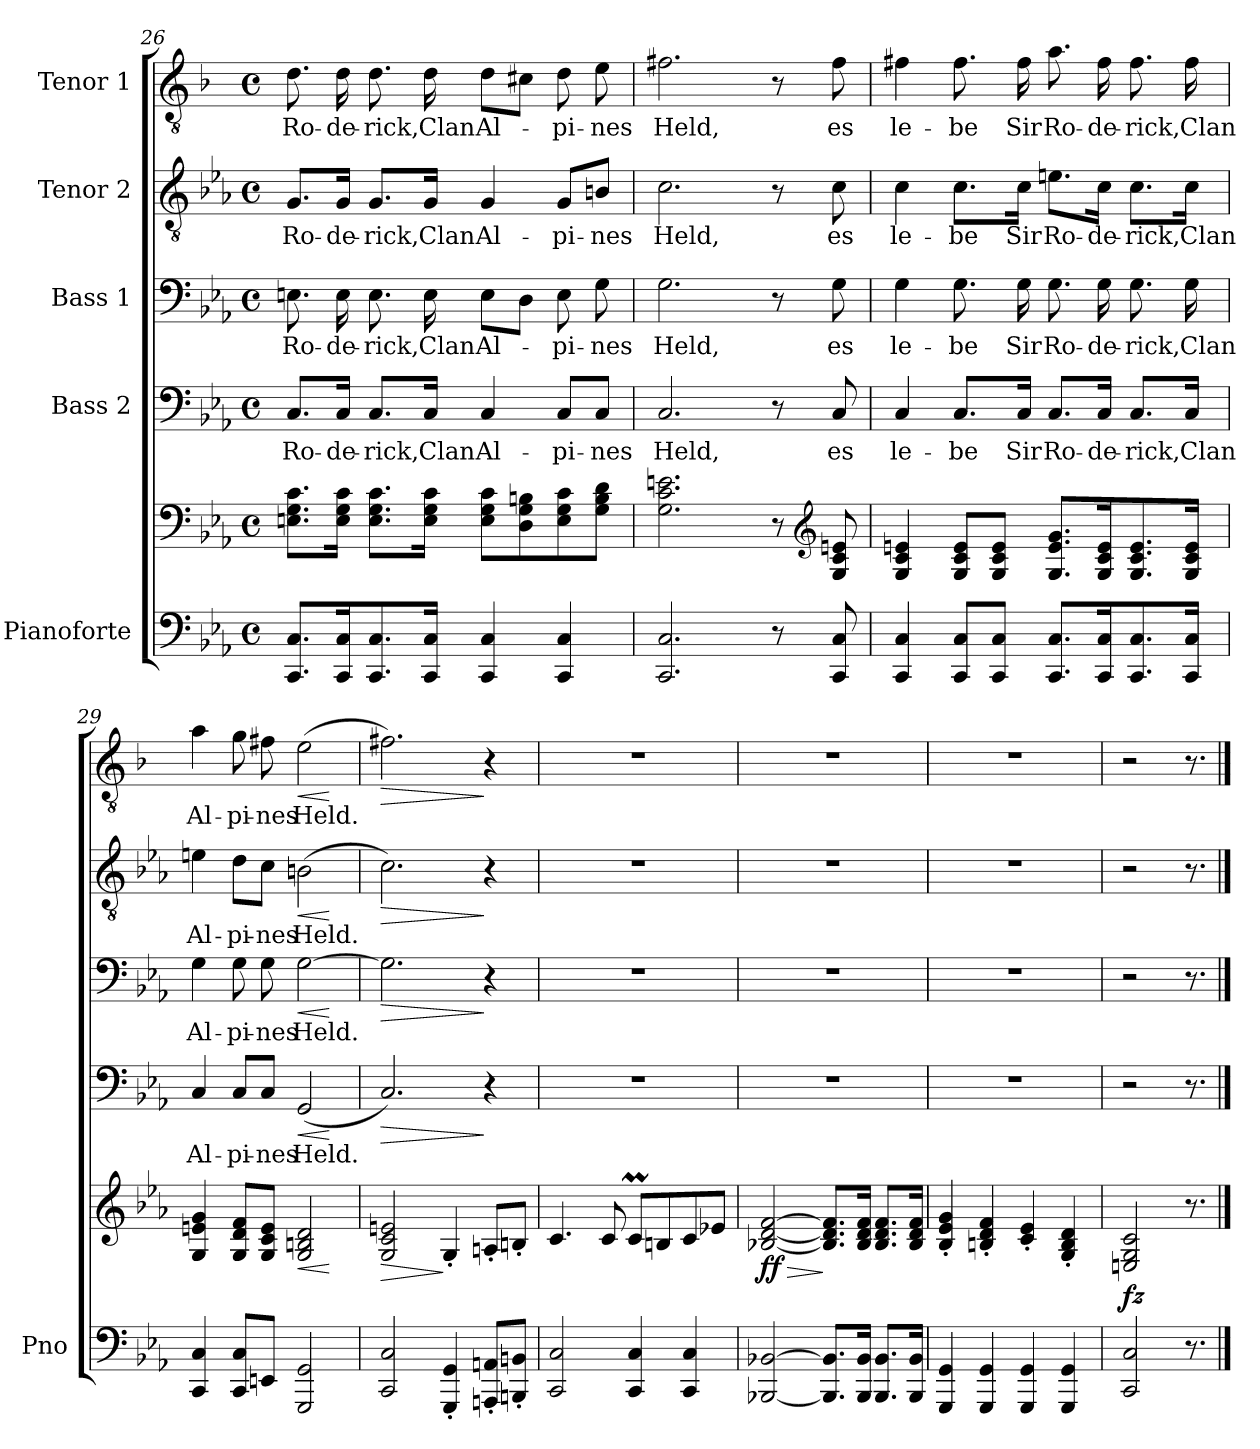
**kern	**kern	**dynam	**kern	**text	**dynam	**kern	**text	**dynam	**kern	**text	**dynam	**kern	**text	**dynam
*part5	*part5	*part5	*part4	*part4	*part4	*part3	*part3	*part3	*part2	*part2	*part2	*part1	*part1	*part1
*staff6	*staff5	*staff5/6	*staff4	*staff4	*staff4	*staff3	*staff3	*staff3	*staff2	*staff2	*staff2	*staff1	*staff1	*staff1
*I"Pianoforte	*	*	*I"Bass 2	*	*	*I"Bass 1	*	*	*I"Tenor 2	*	*	*I"Tenor 1	*	*
*I'Pno	*	*	*	*	*	*	*	*	*	*	*	*	*	*
*clefF4	*clefF4	*	*clefF4	*	*	*clefF4	*	*	*clefGv2	*	*	*clefGv2	*	*
*	*	*	*	*	*	*	*	*	*	*	*	*ITrd1c2	*	*
*k[b-e-a-]	*k[b-e-a-]	*	*k[b-e-a-]	*	*	*k[b-e-a-]	*	*	*k[b-e-a-]	*	*	*k[b-e-a-]	*	*
*M4/4	*M4/4	*	*M4/4	*	*	*M4/4	*	*	*M4/4	*	*	*M4/4	*	*
*met(c)	*met(c)	*	*met(c)	*	*	*met(c)	*	*	*met(c)	*	*	*met(c)	*	*
=26	=26	=26	=26	=26	=26	=26	=26	=26	=26	=26	=26	=26	=26	=26
!	!	!	!	!LO:LY:b	!	!	!LO:LY:b	!	!	!LO:LY:b	!	!	!LO:LY:b	!
8.CC/ 8.C/L	8.En\ 8.G\ 8.c\L	.	8.C/L	Ro-	.	8.En\	Ro-	.	8.G/L	Ro-	.	8.c\	Ro-	.
!	!	!	!	!LO:LY:b	!	!	!LO:LY:b	!	!	!LO:LY:b	!	!	!LO:LY:b	!
16CC/ 16C/K	16E\ 16G\ 16c\Jk	.	16C/Jk	-de-	.	16E\	-de-	.	16G/Jk	-de-	.	16c\	-de-	.
!	!	!	!	!LO:LY:b	!	!	!LO:LY:b	!	!	!LO:LY:b	!	!	!LO:LY:b	!
8.CC/ 8.C/	8.E\ 8.G\ 8.c\L	.	8.C/L	-rick,	.	8.E\	-rick,	.	8.G/L	-rick,	.	8.c\	-rick,	.
!	!	!	!	!LO:LY:b	!	!	!LO:LY:b	!	!	!LO:LY:b	!	!	!LO:LY:b	!
16CC/ 16C/Jk	16E\ 16G\ 16c\Jk	.	16C/Jk	Clan	.	16E\	Clan	.	16G/Jk	Clan	.	16c\	Clan	.
!	!	!	!	!LO:LY:b	!	!	!LO:LY:b	!	!	!LO:LY:b	!	!	!LO:LY:b	!
4CC/ 4C/	8E\ 8G\ 8c\L	.	4C/	Al-	.	8E\L	Al-	.	4G/	Al-	.	8c\L	Al-	.
.	8D\ 8G\ 8Bn\	.	.	.	.	8D\J	.	.	.	.	.	8Bn\J	.	.
!	!	!	!	!LO:LY:b	!	!	!LO:LY:b	!	!	!LO:LY:b	!	!	!LO:LY:b	!
4CC/ 4C/	8E\ 8G\ 8c\	.	8C/L	-pi-	.	8E\	-pi-	.	8G/L	-pi-	.	8c\	-pi-	.
!	!	!	!	!LO:LY:b	!	!	!LO:LY:b	!	!	!LO:LY:b	!	!	!LO:LY:b	!
.	8G\ 8B\ 8d\J	.	8C/J	-nes	.	8G\	-nes	.	8Bn/J	-nes	.	8d\	-nes	.
!!LO:LB:g=z
=27	=27	=27	=27	=27	=27	=27	=27	=27	=27	=27	=27	=27	=27	=27
!	!	!	!	!LO:LY:b	!	!	!LO:LY:b	!	!	!LO:LY:b	!	!	!LO:LY:b	!
2.CC/ 2.C/	2.G\ 2.c\ 2.en\	.	2.C/	Held,	.	2.G\	Held,	.	2.c\	Held,	.	2.en\	Held,	.
8r	8r	.	8r	.	.	8r	.	.	8r	.	.	8r	.	.
*	*clefG2	*	*	*	*	*	*	*	*	*	*	*	*	*
!	!	!	!	!LO:LY:b	!	!	!LO:LY:b	!	!	!LO:LY:b	!	!	!LO:LY:b	!
8CC/ 8C/	8G/ 8c/ 8en/	.	8C/	es	.	8G\	es	.	8c\	es	.	8e\	es	.
=28	=28	=28	=28	=28	=28	=28	=28	=28	=28	=28	=28	=28	=28	=28
!	!	!	!	!LO:LY:b	!	!	!LO:LY:b	!	!	!LO:LY:b	!	!	!LO:LY:b	!
4CC/ 4C/	4G/ 4c/ 4en/	.	4C/	le-	.	4G\	le-	.	4c\	le-	.	4en\	le-	.
!	!	!	!	!LO:LY:b	!	!	!LO:LY:b	!	!	!LO:LY:b	!	!	!LO:LY:b	!
8CC/ 8C/L	8G/ 8c/ 8e/L	.	8.C/L	-be	.	8.G\	-be	.	8.c\L	-be	.	8.e\	-be	.
8CC/ 8C/J	8G/ 8c/ 8e/J	.	.	.	.	.	.	.	.	.	.	.	.	.
!	!	!	!	!LO:LY:b	!	!	!LO:LY:b	!	!	!LO:LY:b	!	!	!LO:LY:b	!
.	.	.	16C/Jk	Sir	.	16G\	Sir	.	16c\Jk	Sir	.	16e\	Sir	.
!	!	!	!	!LO:LY:b	!	!	!LO:LY:b	!	!	!LO:LY:b	!	!	!LO:LY:b	!
8.CC/ 8.C/L	8.G/ 8.e/ 8.g/L	.	8.C/L	Ro-	.	8.G\	Ro-	.	8.en\L	Ro-	.	8.g\	Ro-	.
!	!	!	!	!LO:LY:b	!	!	!LO:LY:b	!	!	!LO:LY:b	!	!	!LO:LY:b	!
16CC/ 16C/K	16G/ 16c/ 16e/K	.	16C/Jk	-de-	.	16G\	-de-	.	16c\Jk	-de-	.	16e\	-de-	.
!	!	!	!	!LO:LY:b	!	!	!LO:LY:b	!	!	!LO:LY:b	!	!	!LO:LY:b	!
8.CC/ 8.C/	8.G/ 8.c/ 8.e/	.	8.C/L	-rick,	.	8.G\	-rick,	.	8.c\L	-rick,	.	8.e\	-rick,	.
!	!	!	!	!LO:LY:b	!	!	!LO:LY:b	!	!	!LO:LY:b	!	!	!LO:LY:b	!
16CC/ 16C/Jk	16G/ 16c/ 16e/Jk	.	16C/Jk	Clan	.	16G\	Clan	.	16c\Jk	Clan	.	16e\	Clan	.
=29	=29	=29	=29	=29	=29	=29	=29	=29	=29	=29	=29	=29	=29	=29
!	!	!	!	!LO:LY:b	!	!	!LO:LY:b	!	!	!LO:LY:b	!	!	!LO:LY:b	!
4CC/ 4C/	4G/ 4en/ 4g/	.	4C/	Al-	.	4G\	Al-	.	4en\	Al-	.	4g\	Al-	.
!	!	!	!	!LO:LY:b	!	!	!LO:LY:b	!	!	!LO:LY:b	!	!	!LO:LY:b	!
8CC/ 8C/L	8G/ 8d/ 8f/L	.	8C/L	-pi-	.	8G\	-pi-	.	8d\L	-pi-	.	8f\	-pi-	.
!	!	!	!	!LO:LY:b	!	!	!LO:LY:b	!	!	!LO:LY:b	!	!	!LO:LY:b	!
8EEn/J	8G/ 8c/ 8e/J	.	8C/J	-nes	.	8G\	-nes	.	8c\J	-nes	.	8en\	-nes	.
!	!	!LO:HP:b	!	!LO:LY:b	!LO:HP:b	!	!LO:LY:b	!LO:HP:b	!	!LO:LY:b	!LO:HP:b	!	!LO:LY:b	!LO:HP:b
2GGG/ 2GG/	2G/ 2Bn/ 2d/	<	(2GG/	Held.	<	[2G\	Held.	<	(2Bn\	Held.	<	(2d\	Held.	<
.	.	[	.	.	[	.	.	[	.	.	[	.	.	[
=30	=30	=30	=30	=30	=30	=30	=30	=30	=30	=30	=30	=30	=30	=30
!	!	!LO:HP:b	!	!	!LO:HP:b	!	!	!LO:HP:b	!	!	!LO:HP:b	!	!	!LO:HP:b
2CC/ 2C/	2G/ 2c/ 2en/	>	2.C/)	.	>	2.G\]	.	>	2.c\)	.	>	2.en\)	.	>
4GGG/'> 4GG/'>	4G'/	]	.	.	.	.	.	.	.	.	.	.	.	.
8AAAn/'> 8AAn/'>L	8An'/L	.	4r	.	]	4r	.	]	4r	.	]	4r	.	]
8BBBn/'> 8BBn/'>J	8Bn'/J	.	.	.	.	.	.	.	.	.	.	.	.	.
=31	=31	=31	=31	=31	=31	=31	=31	=31	=31	=31	=31	=31	=31	=31
2CC/ 2C/	4.c/	.	1r	.	.	1r	.	.	1r	.	.	1r	.	.
.	8c/	.	.	.	.	.	.	.	.	.	.	.	.	.
4CC/ 4C/	8cM/L	.	.	.	.	.	.	.	.	.	.	.	.	.
.	8Bn/	.	.	.	.	.	.	.	.	.	.	.	.	.
4CC/ 4C/	8c/	.	.	.	.	.	.	.	.	.	.	.	.	.
.	8e-X/J	.	.	.	.	.	.	.	.	.	.	.	.	.
=32	=32	=32	=32	=32	=32	=32	=32	=32	=32	=32	=32	=32	=32	=32
!	!	!LO:HP:b	!	!	!	!	!	!	!	!	!	!	!	!
!	!	!LO:DY:n=1:b	!	!	!	!	!	!	!	!	!	!	!	!
[2BBB-X/ [2BB-X/	[2B-X/ [2d/ [2f/	> ff	1r	.	.	1r	.	.	1r	.	.	1r	.	.
8.BBB-/] 8.BB-/]L	8.B-/] 8.d/] 8.f/]L	]	.	.	.	.	.	.	.	.	.	.	.	.
16BBB-/ 16BB-/Jk	16B-/ 16d/ 16f/Jk	.	.	.	.	.	.	.	.	.	.	.	.	.
8.BBB-/ 8.BB-/L	8.B-/ 8.d/ 8.f/L	.	.	.	.	.	.	.	.	.	.	.	.	.
16BBB-/ 16BB-/Jk	16B-/ 16d/ 16f/Jk	.	.	.	.	.	.	.	.	.	.	.	.	.
=33	=33	=33	=33	=33	=33	=33	=33	=33	=33	=33	=33	=33	=33	=33
4GGG/ 4GG/	4B-/' 4e-/' 4g/'	.	1r	.	.	1r	.	.	1r	.	.	1r	.	.
4GGG/ 4GG/	4Bn/' 4d/' 4f/'	.	.	.	.	.	.	.	.	.	.	.	.	.
4GGG/ 4GG/	4c/' 4e-/'	.	.	.	.	.	.	.	.	.	.	.	.	.
4GGG/ 4GG/	4G/' 4B/' 4d/'	.	.	.	.	.	.	.	.	.	.	.	.	.
=34	=34	=34	=34	=34	=34	=34	=34	=34	=34	=34	=34	=34	=34	=34
!	!	!LO:DY:a=2	!	!	!	!	!	!	!	!	!	!	!	!
2CC/ 2C/	2En/ 2G/ 2c/	fz	2r	.	.	2r	.	.	2r	.	.	2r	.	.
8.r	8.r	.	8.r	.	.	8.r	.	.	8.r	.	.	8.r	.	.
==	==	==	==	==	==	==	==	==	==	==	==	==	==	==
*-	*-	*-	*-	*-	*-	*-	*-	*-	*-	*-	*-	*-	*-	*-
